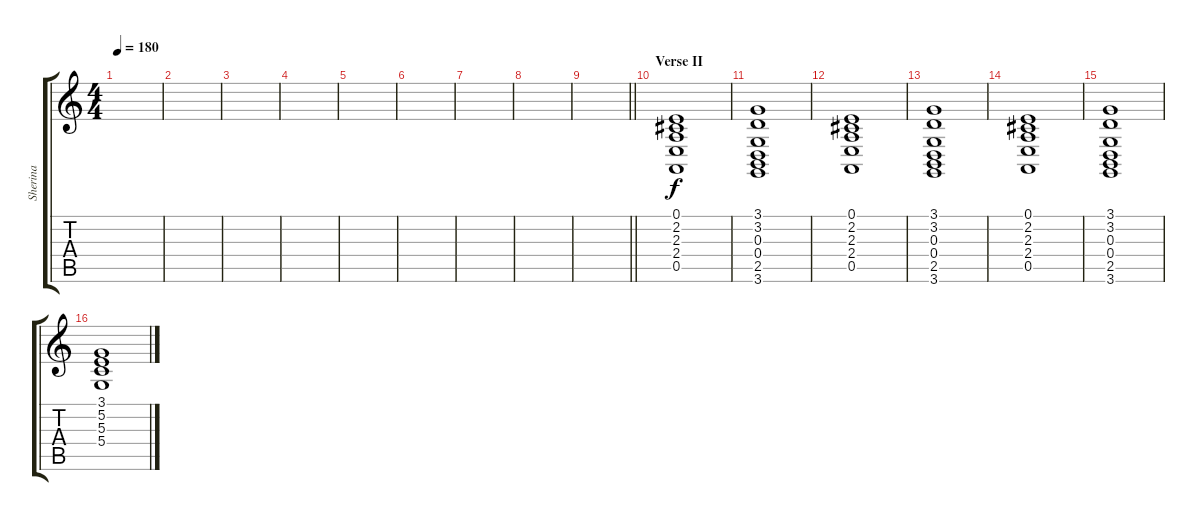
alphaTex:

\track ("Sherina" "Sherina") {instrument brightacousticpiano}
\staff {score tabs}
\tuning (E4 B3 G3 D3 A2 E2) {hide}
\ts (4 4)
\tempo 180
\clef g2
\ks c
|
|
|
|
|
|
|
|
\barLineRight lightlight
|
\section ("" "Verse II")
(0.1 2.2 2.3 2.4 0.5).1 |
(3.1 3.2 0.3 0.4 2.5 3.6).1 |
(0.1 2.2 2.3 2.4 0.5).1 |
(3.1 3.2 0.3 0.4 2.5 3.6).1 |
(0.1 2.2 2.3 2.4 0.5).1 |
(3.1 3.2 0.3 0.4 2.5 3.6).1 |
(3.1 5.2 5.3 5.4).1
